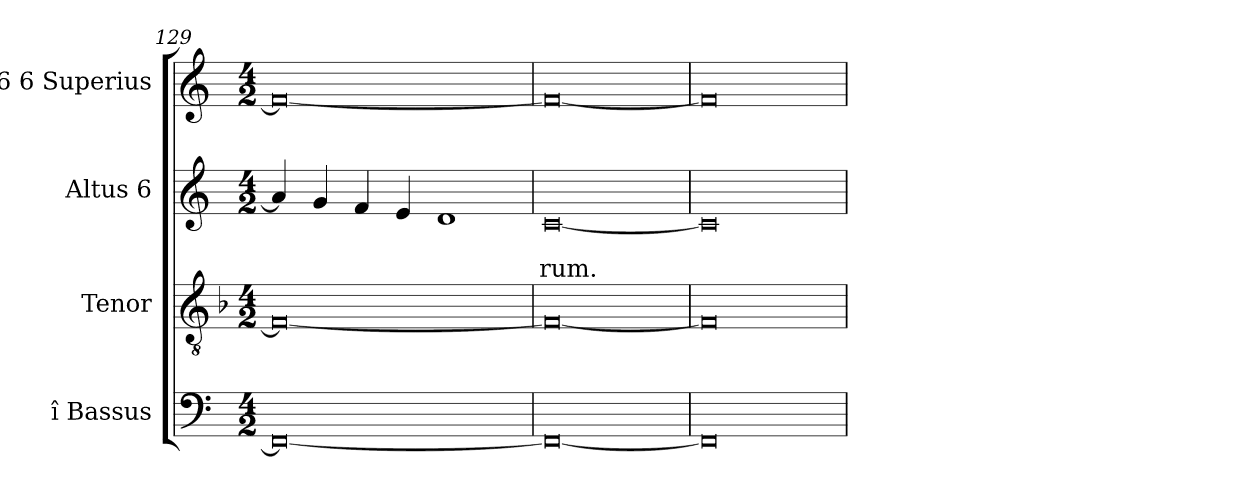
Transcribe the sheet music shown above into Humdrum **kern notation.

**kern	**text	**kern	**text	**kern	**text	**text	**kern	**text
*part4	*part4	*part3	*part3	*part2	*part2	*part2	*part1	*part1
*staff4	*staff4	*staff3	*staff3	*staff2	*staff2	*staff2	*staff1	*staff1
*I"î Bassus	*	*I"Tenor	*	*I"Altus 6	*	*	*I"6 6 Superius	*
*I'B.	*	*I'T.	*	*I'A.	*	*	*I'S.	*
*clefF4	*	*clefGv2	*	*clefG2	*	*	*clefG2	*
*ITrd-3c-5	*	*	*	*ITrd-3c-5	*	*	*ITrd-3c-5	*
*k[b-]	*	*k[b-]	*	*k[b-]	*	*	*k[b-]	*
*F:	*	*F:	*	*F:	*	*	*F:	*
*M4/2	*	*M4/2	*	*M4/2	*	*	*M4/2	*
=129	=129	=129	=129	=129	=129	=129	=129	=129
0BB-_	.	0F_	.	4dd/]	.	.	0b-_	.
.	.	.	.	4cc/	.	.	.	.
.	.	.	.	4b-/	.	.	.	.
.	.	.	.	4a/	.	.	.	.
.	.	.	.	1g	.	.	.	.
=130	=130	=130	=130	=130	=130	=130	=130	=130
!	!	!	!	!	!	!LO:LY:b	!	!
0BB-_	.	0F_	.	[0f	.	-rum.	0b-_	.
=131	=131	=131	=131	=131	=131	=131	=131	=131
0BB-]	.	0F]	.	0f]	.	.	0b-]	.
=	=	=	=	=	=	=	=	=
*-	*-	*-	*-	*-	*-	*-	*-	*-
